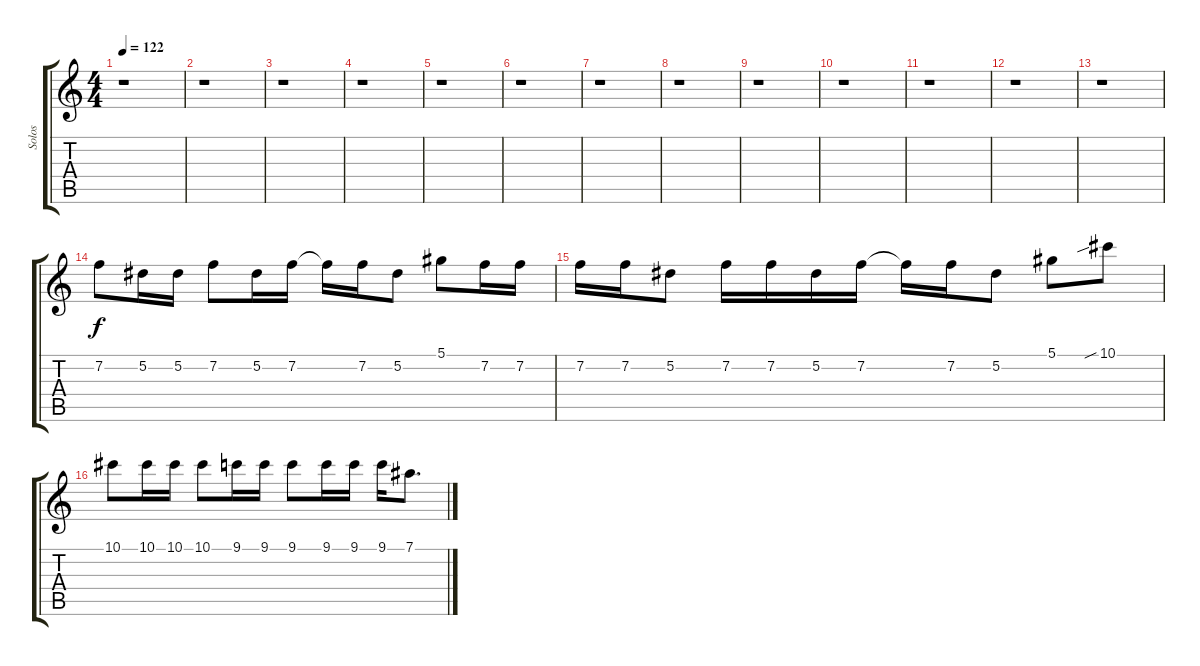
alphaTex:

\track ("Solos" "Solos") {instrument distortionguitar}
\staff {score tabs}
\tuning (Eb4 Bb3 Gb3 Db3 Ab2 Eb2) {hide}
\ts (4 4)
\tempo 122
\clef g2
\ks c
r.1{dy f} |
r.1 |
r.1 |
r.1 |
r.1 |
r.1 |
r.1 |
r.1 |
r.1 |
r.1 |
r.1 |
r.1 |
r.1 |
7.2.8 5.2.16 5.2.16 7.2.8 5.2.16 7.2.16 7.2{t}.16 7.2.16 5.2.8 5.1.8 7.2.16 7.2.16 |
7.2.16 7.2.16 5.2.8 7.2.16 7.2.16 5.2.16 7.2.16 7.2{t}.16 7.2.16 5.2.8 5.1.8 10.1{sib}.8 |
10.1.8 10.1.16 10.1.16 10.1.8 9.1.16 9.1.16 9.1.8 9.1.16 9.1.16 9.1.16 7.1.8{d}
